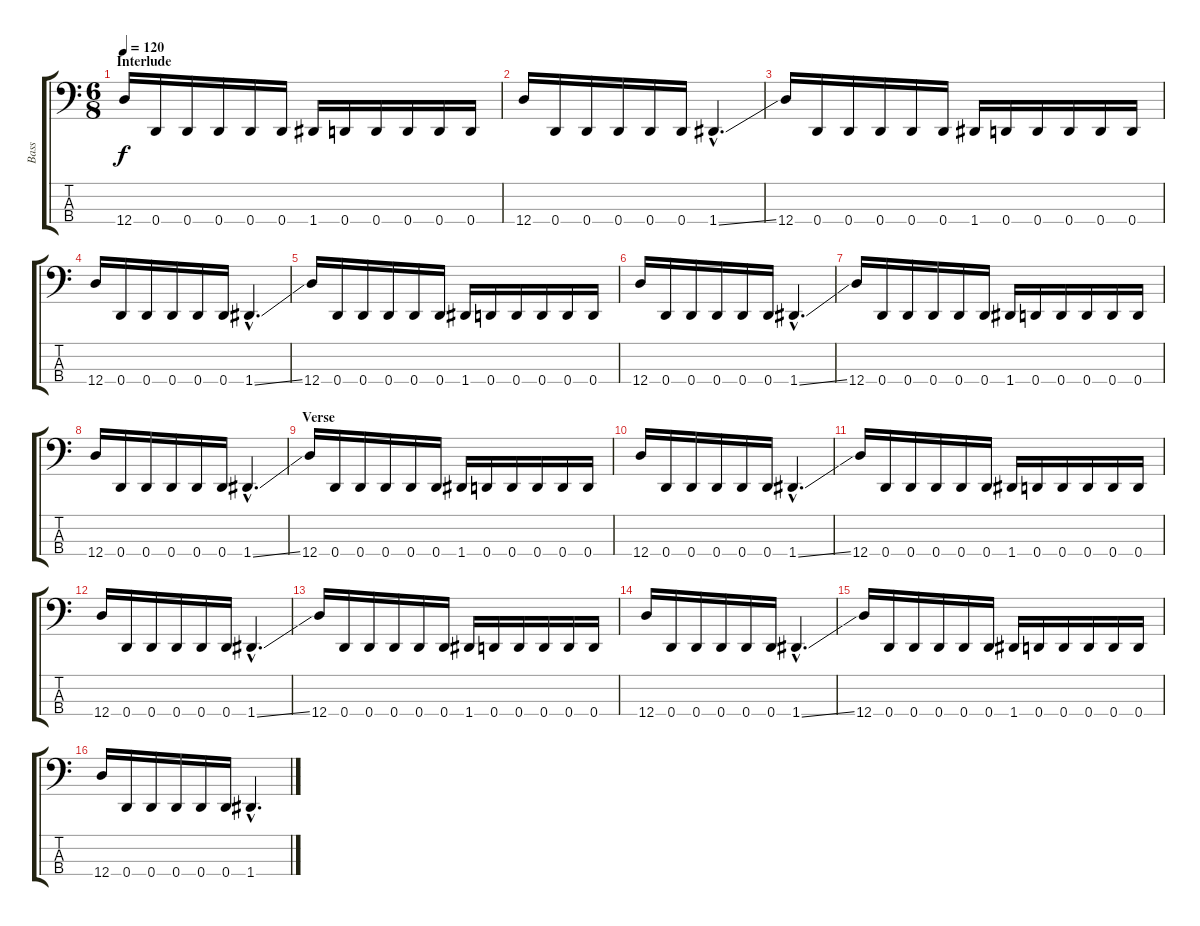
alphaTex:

\track ("Bass" "Bass") {instrument electricbasspick}
\staff {score tabs}
\tuning (G2 D2 A1 D1) {hide}
\ts (6 8)
\section ("" "Interlude")
\tempo 120
\clef f4
\ks c
12.4.16{dy f} 0.4.16 0.4.16 0.4.16 0.4.16 0.4.16 1.4.16 0.4.16 0.4.16 0.4.16 0.4.16 0.4.16 |
12.4.16 0.4.16 0.4.16 0.4.16 0.4.16 0.4.16 1.4{ss hac}.4{d} |
12.4.16 0.4.16 0.4.16 0.4.16 0.4.16 0.4.16 1.4.16 0.4.16 0.4.16 0.4.16 0.4.16 0.4.16 |
12.4.16 0.4.16 0.4.16 0.4.16 0.4.16 0.4.16 1.4{ss hac}.4{d} |
12.4.16 0.4.16 0.4.16 0.4.16 0.4.16 0.4.16 1.4.16 0.4.16 0.4.16 0.4.16 0.4.16 0.4.16 |
12.4.16 0.4.16 0.4.16 0.4.16 0.4.16 0.4.16 1.4{ss hac}.4{d} |
12.4.16 0.4.16 0.4.16 0.4.16 0.4.16 0.4.16 1.4.16 0.4.16 0.4.16 0.4.16 0.4.16 0.4.16 |
12.4.16 0.4.16 0.4.16 0.4.16 0.4.16 0.4.16 1.4{ss hac}.4{d} |
\section ("" "Verse")
12.4.16 0.4.16 0.4.16 0.4.16 0.4.16 0.4.16 1.4.16 0.4.16 0.4.16 0.4.16 0.4.16 0.4.16 |
12.4.16 0.4.16 0.4.16 0.4.16 0.4.16 0.4.16 1.4{ss hac}.4{d} |
12.4.16 0.4.16 0.4.16 0.4.16 0.4.16 0.4.16 1.4.16 0.4.16 0.4.16 0.4.16 0.4.16 0.4.16 |
12.4.16 0.4.16 0.4.16 0.4.16 0.4.16 0.4.16 1.4{ss hac}.4{d} |
12.4.16 0.4.16 0.4.16 0.4.16 0.4.16 0.4.16 1.4.16 0.4.16 0.4.16 0.4.16 0.4.16 0.4.16 |
12.4.16 0.4.16 0.4.16 0.4.16 0.4.16 0.4.16 1.4{ss hac}.4{d} |
12.4.16 0.4.16 0.4.16 0.4.16 0.4.16 0.4.16 1.4.16 0.4.16 0.4.16 0.4.16 0.4.16 0.4.16 |
12.4.16 0.4.16 0.4.16 0.4.16 0.4.16 0.4.16 1.4{ss hac}.4{d}
